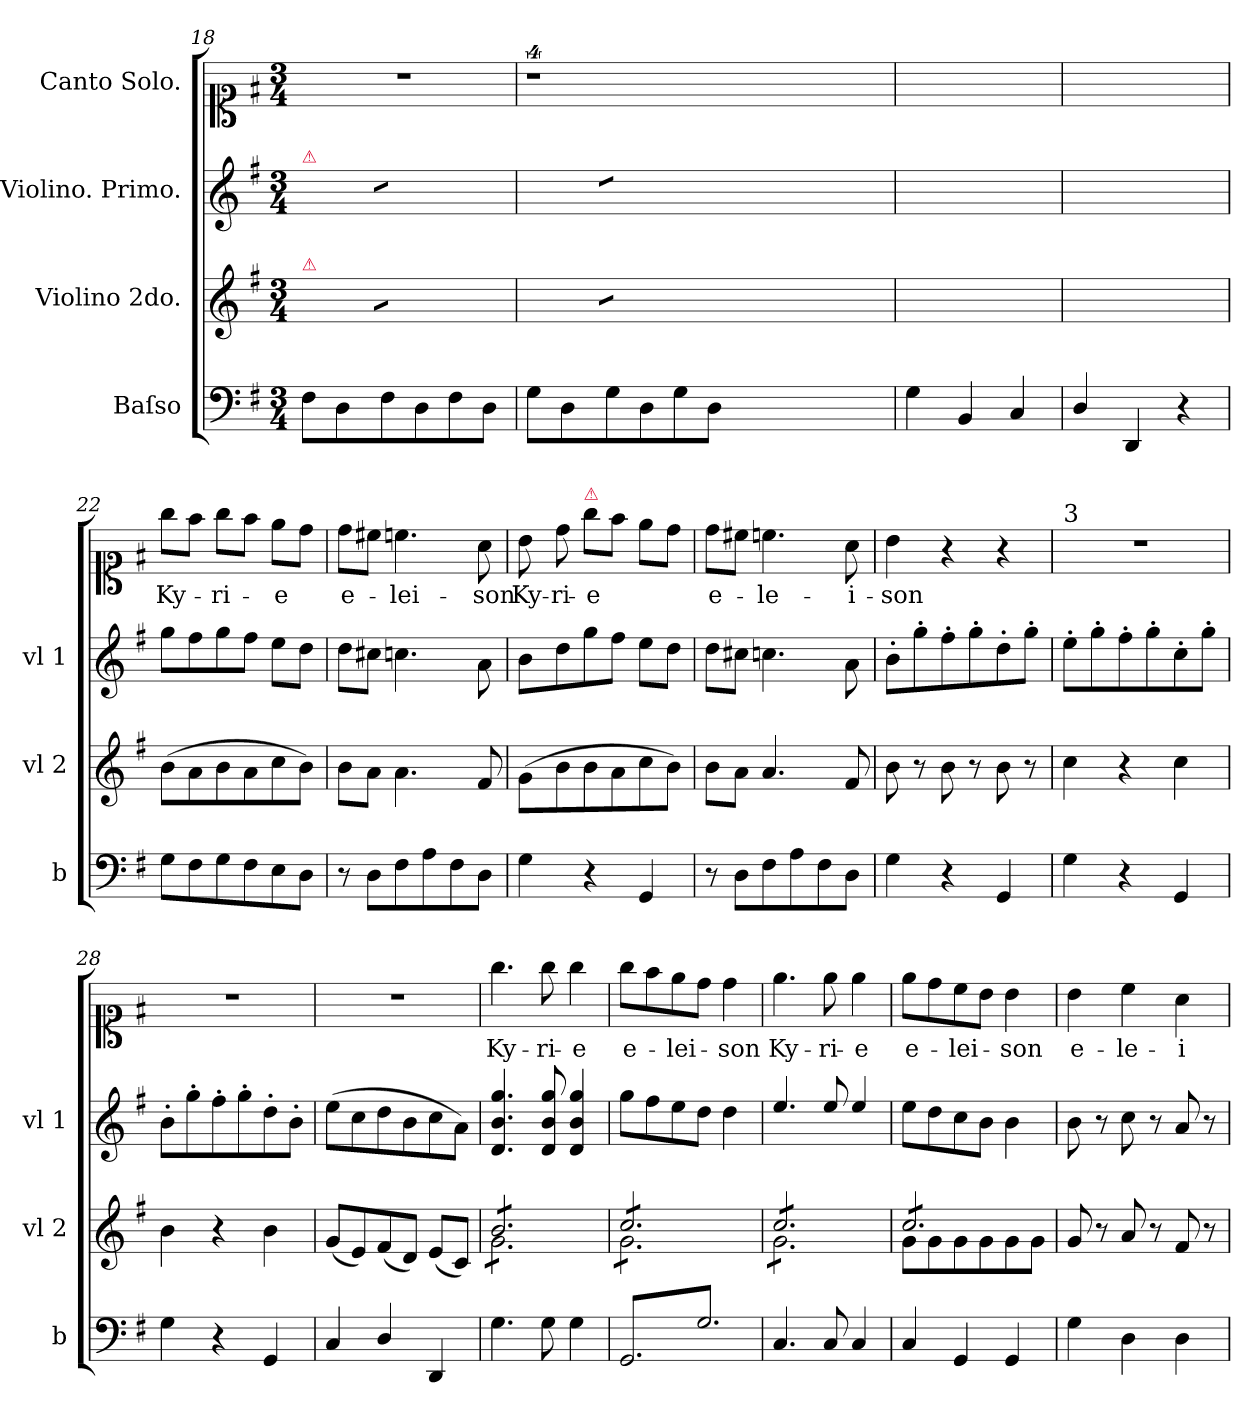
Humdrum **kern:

**kern	**kern	**dynam	**kern	**kern	**text
*part4	*part3	*part3	*part2	*part1	*part1
*staff4	*staff3	*staff3	*staff2	*staff1	*staff1
*I"Baſso	*I"Violino 2do.	*	*I"Violino. Primo.	*I"Canto Solo.	*
*I'b	*I'vl 2	*	*I'vl 1	*	*
*clefF4	*clefG2	*	*clefG2	*clefC1	*
*k[f#]	*k[f#]	*	*k[f#]	*k[f#]	*
*G:	*G:	*	*G:	*G:	*
*M3/4	*M3/4	*	*M3/4	*M3/4	*
=18	=18	=18	=18	=18	=18
!	!	!	!LO:TX:a:color=crimson:t=⚠	!	!
!	!LO:TX:a:color=crimson:t=⚠	!	!	!	!
8F#\L	8.f#/Lyy	.	8.a\Lyy	2.r	.
8D\	.	.	.	.	.
.	16g/Jkyy	.	16b\Jkyy	.	.
*	*tremolo	*	*	*	*
*	*	*	*tremolo	*	*
8F#\	8a/yyL	.	8cc\yyL	.	.
8D\	8a/yy	.	8cc\yy	.	.
8F#\	8a/yy	.	8cc\yy	.	.
8D\J	8a/yyJ	.	8cc\yyJ	.	.
*	*	*	*Xtremolo	*	*
*	*Xtremolo	*	*	*	*
=19	=19	=19	=19	=19	=19
8G\L	8.g/Lyy	.	8.b\Lyy	4%9r	.
8D\	.	.	.	.	.
.	16a/Jkyy	.	16cc\Jkyy	.	.
*	*tremolo	*	*	*	*
*	*	*	*tremolo	*	*
8G\	8b/yyL	.	8dd\yyL	.	.
8D\	8b/yy	.	8dd\yy	.	.
8G\	8b/yy	.	8dd\yy	.	.
8D\J	8b/yyJ	.	8dd\yyJ	.	.
*	*	*	*Xtremolo	*	*
*	*Xtremolo	*	*	*	*
1.ryy	1.ryy	.	1.ryy	.	.
=20	=20	=20	=20	=20	=20
4G\	4b/yy	.	4dd\yy	2.ryy	.
4BB/	4a/yy	.	4cc\yy	.	.
4C/	4g/yy	.	4b\yy	.	.
=21	=21	=21	=21	=21	=21
4D/	4g/yy	.	4b\yy	2.ryy	.
4DD/	4f#/yy	.	4a\yy	.	.
4r	4ryy	.	4ryy	.	.
=22	=22	=22	=22	=22	=22
!	!	!LO:DY:b	!	!	!
8G\L	(8b\L	for.	8gg\L	8gg\L	Ky-
8F#\	8a\	.	8ff#\	8ff#\J	.
8G\	8b\	.	8gg\	8gg\L	-ri-
8F#\	8a\	.	8ff#\J	8ff#\J	.
8E\	8cc\	.	8ee\L	8ee\L	-e
8D\J	8b\J)	.	8dd\J	8dd\J	.
=23	=23	=23	=23	=23	=23
8r	8b\L	.	8dd\L	8dd\L	e-
8D\L	8a\J	.	8cc#X\J	8cc#X\J	.
8F#\	4.a\	.	4.ccn\	4.ccn\	-lei-
8A\	.	.	.	.	.
8F#\	.	.	.	.	.
8D\J	8f#/	.	8a\	8a\	-son
=24	=24	=24	=24	=24	=24
4G\	(8g\L	.	8b\L	8b\	Ky-
.	8b\	.	8dd\	8dd\	-ri-
!	!	!	!	!LO:TX:a:color=crimson:t=⚠	!
4r	8b\	.	8gg\	8gg\L	-e
.	8a\	.	8ff#\J	8ff#\J	.
4GG/	8cc\	.	8ee\L	8ee\L	.
.	8b\J)	.	8dd\J	8dd\J	.
=25	=25	=25	=25	=25	=25
8r	8b\L	.	8dd\L	8dd\L	e-
8D\L	8a\J	.	8cc#X\J	8cc#X\J	.
8F#\	4.a/	.	4.ccn\	4.ccn\	-le-
8A\	.	.	.	.	.
8F#\	.	.	.	.	.
8D\J	8f#/	.	8a\	8a\	-i-
=26	=26	=26	=26	=26	=26
4G\	8b\	.	8b'\L	4b\	-son
.	8r	.	8gg'\	.	.
4r	8b\	.	8ff#'\	4r	.
.	8r	.	8gg'\	.	.
4GG/	8b\	.	8dd'\	4r	.
.	8r	.	8gg'\J	.	.
=27	=27	=27	=27	=27	=27
!	!	!	!	!LO:TX:a:t=3	!
4G\	4cc\	.	8ee'\L	2.r	.
.	.	.	8gg'\	.	.
4r	4r	.	8ff#'\	.	.
.	.	.	8gg'\	.	.
4GG/	4cc\	.	8cc'\	.	.
.	.	.	8gg'\J	.	.
=28	=28	=28	=28	=28	=28
4G\	4b\	.	8b'\L	2.r	.
.	.	.	8gg'\	.	.
4r	4r	.	8ff#'\	.	.
.	.	.	8gg'\	.	.
4GG/	4b\	.	8dd'\	.	.
.	.	.	8b'\J	.	.
=29	=29	=29	=29	=29	=29
4C/	(8g/L	.	(8ee\L	2.r	.
.	8e/)	.	8cc\	.	.
4D/	(8f#/	.	8dd\	.	.
.	8d/J)	.	8b\	.	.
4DD/	(8e/L	.	8cc\	.	.
.	8c/J)	.	8a\J)	.	.
=30	=30	=30	=30	=30	=30
*	*^	*	*	*	*
*	*tremolo	*	*	*	*	*
4.G\	8b/L	8g\L	.	4.d/ 4.b/ 4.gg/	4.gg\	Ky-
.	8b/	8g\	.	.	.	.
.	8b/	8g\	.	.	.	.
8G\	8b/	8g\	.	8d/ 8b/ 8gg/	8gg\	-ri-
4G\	8b/	8g\	.	4d/ 4b/ 4gg/	4gg\	-e
.	8b/J	8g\J	.	.	.	.
=31	=31	=31	=31	=31	=31	=31
*tremolo	*	*	*	*	*	*
8GG/L	8cc/L	8g\L	.	8gg\L	8gg\L	e-
8G/	8cc/	8g\	.	8ff#\	8ff#\	.
8GG/	8cc/	8g\	.	8ee\	8ee\	-lei-
8G/	8cc/	8g\	.	8dd\J	8dd\J	.
8GG/	8cc/	8g\	.	4dd\	4dd\	-son
8G/J	8cc/J	8g\J	.	.	.	.
*Xtremolo	*	*	*	*	*	*
=32	=32	=32	=32	=32	=32	=32
4.C/	8cc/L	8g\L	.	4.ee/	4.ee\	Ky-
.	8cc/	8g\	.	.	.	.
.	8cc/	8g\	.	.	.	.
8C/	8cc/	8g\	.	8ee/	8ee\	-ri-
4C/	8cc/	8g\	.	4ee/	4ee\	-e
.	8cc/J	8g\J	.	.	.	.
=33	=33	=33	=33	=33	=33	=33
4C/	8cc/L	8g\L	.	8ee\L	8ee\L	e-
.	8cc/	8g\	.	8dd\	8dd\	.
4GG/	8cc/	8g\	.	8cc\	8cc\	-lei-
.	8cc/	8g\	.	8b\J	8b\J	.
4GG/	8cc/	8g\	.	4b\	4b\	-son
.	8cc/J	8g\J	.	.	.	.
*	*Xtremolo	*	*	*	*	*
*	*v	*v	*	*	*	*
=34	=34	=34	=34	=34	=34
4G\	8g/	.	8b\	4b\	e-
.	8r	.	8r	.	.
4D\	8a/	.	8cc\	4cc\	-le-
.	8r	.	8r	.	.
4D\	8f#/	.	8a/	4a\	-i-
.	8r	.	8r	.	.
=	=	=	=	=	=
*-	*-	*-	*-	*-	*-
